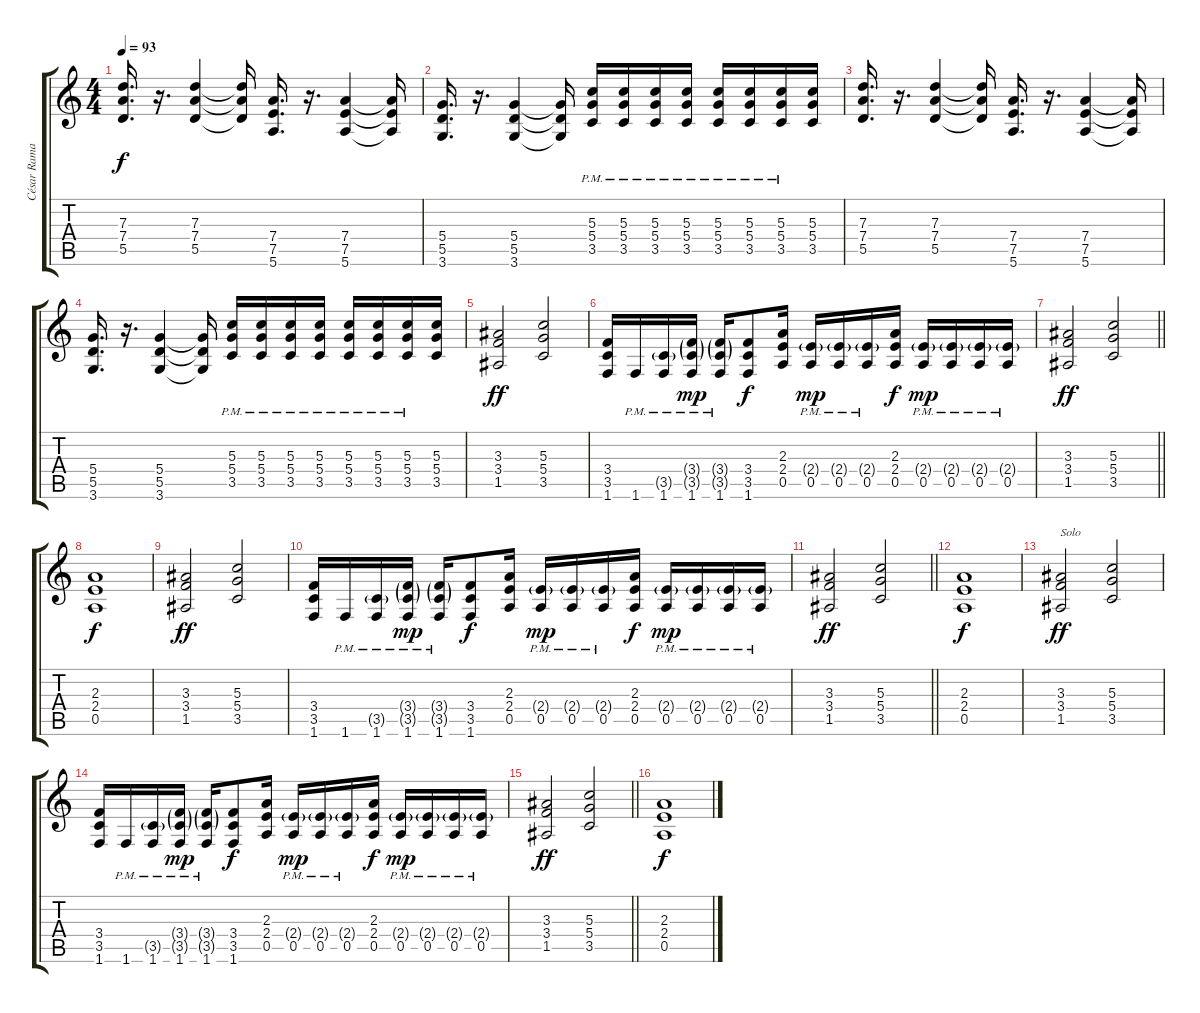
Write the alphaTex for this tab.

\track ("César Ramallo" "César Rama") {instrument overdrivenguitar}
\staff {score tabs}
\tuning (E4 B3 G3 D3 A2 E2) {hide}
\ts (4 4)
\tempo 93
\clef g2
\ks c
(7.3 7.4 5.5).16{d dy f} r.16{d} (7.3 7.4 5.5).4 (7.3{t} 7.4{t} 5.5{t}).16 (7.4 7.5 5.6).16{d} r.16{d} (7.4 7.5 5.6).4 (7.4{t} 7.5{t} 5.6{t}).16 |
(5.4 5.5 3.6).16{d} r.16{d} (5.4 5.5 3.6).4 (5.4{t} 5.5{t} 3.6{t}).16 (5.3{pm} 5.4{pm} 3.5).16 (5.3{pm} 5.4{pm} 3.5{pm}).16 (5.3{pm} 5.4{pm} 3.5{pm}).16 (5.3{pm} 5.4{pm} 3.5{pm}).16 (5.3{pm} 5.4{pm} 3.5{pm}).16 (5.3{pm} 5.4{pm} 3.5{pm}).16 (5.3{pm} 5.4{pm} 3.5{pm}).16 (5.3 5.4 3.5).16 |
(7.3 7.4 5.5).16{d} r.16{d} (7.3 7.4 5.5).4 (7.3{t} 7.4{t} 5.5{t}).16 (7.4 7.5 5.6).16{d} r.16{d} (7.4 7.5 5.6).4 (7.4{t} 7.5{t} 5.6{t}).16 |
(5.4 5.5 3.6).16{d} r.16{d} (5.4 5.5 3.6).4 (5.4{t} 5.5{t} 3.6{t}).16 (5.3 5.4{pm} 3.5{pm}).16 (5.3{pm} 5.4{pm} 3.5{pm}).16 (5.3{pm} 5.4{pm} 3.5{pm}).16 (5.3{pm} 5.4{pm} 3.5{pm}).16 (5.3{pm} 5.4{pm} 3.5{pm}).16 (5.3{pm} 5.4{pm} 3.5{pm}).16 (5.3{pm} 5.4{pm} 3.5{pm}).16 (5.3 5.4 3.5).16 |
(3.3 3.4 1.5).2{dy ff} (5.3 5.4 3.5).2 |
(3.4 3.5 1.6).16 1.6{pm}.16 (3.5{g pm} 1.6{pm}).16 (3.4{g pm} 3.5{g pm} 1.6{pm}).16{dy mp} (3.4{g pm} 3.5{g} 1.6).16 (3.4 3.5 1.6).8{dy f} (2.3 2.4 0.5).16 (2.4{g pm} 0.5{pm}).16{dy mp} (2.4{g pm} 0.5{pm}).16 (2.4{g pm} 0.5{pm}).16 (2.3 2.4 0.5).16{dy f} (2.4{g pm} 0.5{pm}).16{dy mp} (2.4{g pm} 0.5{pm}).16 (2.4{g pm} 0.5{pm}).16 (2.4{g pm} 0.5{pm}).16 |
\barLineRight lightlight
(3.3 3.4 1.5).2{dy ff} (5.3 5.4 3.5).2 |
(2.3 2.4 0.5).1{dy f} |
(3.3 3.4 1.5).2{dy ff} (5.3 5.4 3.5).2 |
(3.4 3.5 1.6).16 1.6{pm}.16 (3.5{g pm} 1.6{pm}).16 (3.4{g pm} 3.5{g pm} 1.6{pm}).16{dy mp} (3.4{g pm} 3.5{g} 1.6).16 (3.4 3.5 1.6).8{dy f} (2.3 2.4 0.5).16 (2.4{g pm} 0.5{pm}).16{dy mp} (2.4{g pm} 0.5{pm}).16 (2.4{g pm} 0.5{pm}).16 (2.3 2.4 0.5).16{dy f} (2.4{g pm} 0.5{pm}).16{dy mp} (2.4{g pm} 0.5{pm}).16 (2.4{g pm} 0.5{pm}).16 (2.4{g pm} 0.5{pm}).16 |
\barLineRight lightlight
(3.3 3.4 1.5).2{dy ff} (5.3 5.4 3.5).2 |
(2.3 2.4 0.5).1{dy f} |
(3.3 3.4 1.5).2{txt "Solo" dy ff} (5.3 5.4 3.5).2 |
(3.4 3.5 1.6).16 1.6{pm}.16 (3.5{g pm} 1.6{pm}).16 (3.4{g pm} 3.5{g pm} 1.6{pm}).16{dy mp} (3.4{g pm} 3.5{g} 1.6).16 (3.4 3.5 1.6).8{dy f} (2.3 2.4 0.5).16 (2.4{g pm} 0.5{pm}).16{dy mp} (2.4{g pm} 0.5{pm}).16 (2.4{g pm} 0.5{pm}).16 (2.3 2.4 0.5).16{dy f} (2.4{g pm} 0.5{pm}).16{dy mp} (2.4{g pm} 0.5{pm}).16 (2.4{g pm} 0.5{pm}).16 (2.4{g pm} 0.5{pm}).16 |
\barLineRight lightlight
(3.3 3.4 1.5).2{dy ff} (5.3 5.4 3.5).2 |
(2.3 2.4 0.5).1{dy f}
